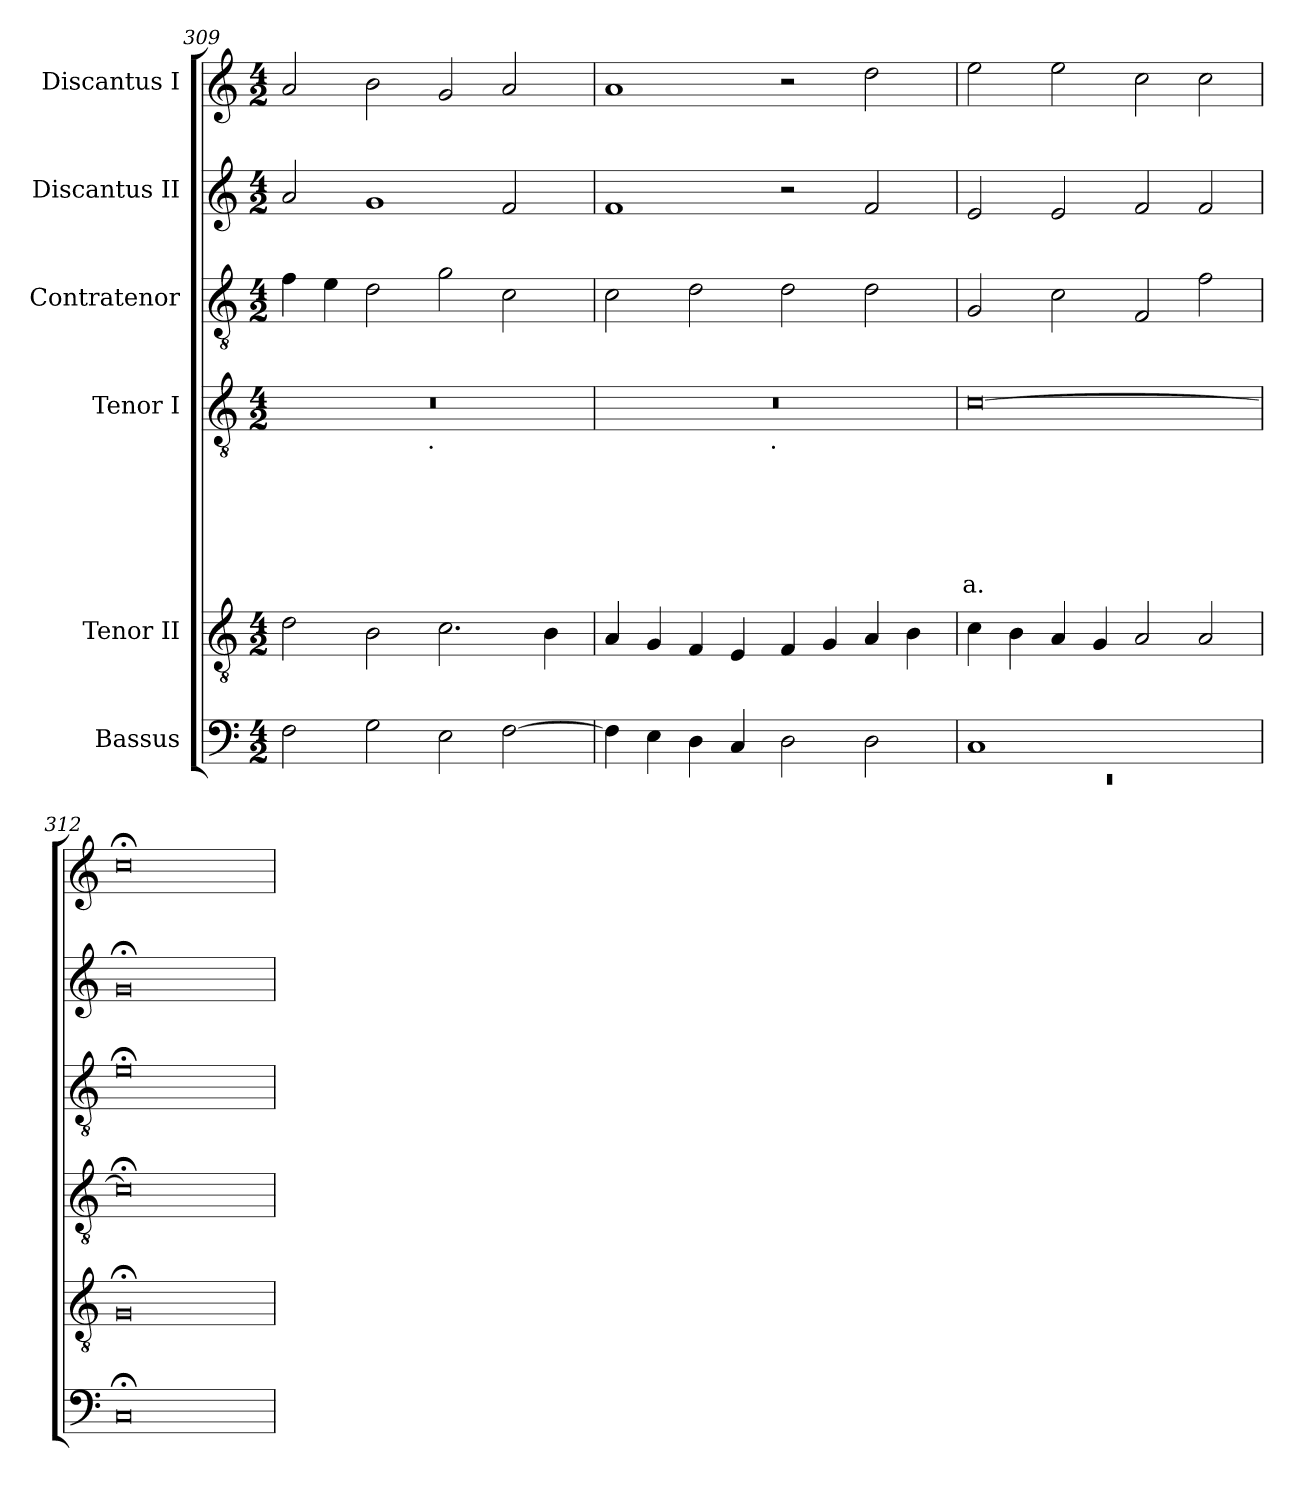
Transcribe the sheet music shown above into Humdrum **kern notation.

**kern	**kern	**kern	**text	**text	**text	**text	**text	**text	**kern	**kern	**kern
*part6	*part5	*part4	*part4	*part4	*part4	*part4	*part4	*part4	*part3	*part2	*part1
*staff6	*staff5	*staff4	*staff4	*staff4	*staff4	*staff4	*staff4	*staff4	*staff3	*staff2	*staff1
*I"Bassus	*I"Tenor II	*I"Tenor I	*	*	*	*	*	*	*I"Contratenor	*I"Discantus II	*I"Discantus I
!!LO:LB:g=z
*clefF4	*clefGv2	*clefGv2	*	*	*	*	*	*	*clefGv2	*clefG2	*clefG2
*k[]	*k[]	*k[]	*	*	*	*	*	*	*k[]	*k[]	*k[]
*C:	*C:	*C:	*	*	*	*	*	*	*C:	*C:	*C:
*M4/2	*M4/2	*M4/2	*	*	*	*	*	*	*M4/2	*M4/2	*M4/2
=309	=309	=309	=309	=309	=309	=309	=309	=309	=309	=309	=309
*	*	*^	*	*	*	*	*	*	*	*	*
2F\	2d\	0r	2ryy	.	.	.	.	.	.	4f\	2a/	2a/
.	.	.	.	.	.	.	.	.	.	4e\	.	.
2G\	2B\	.	4...ryy	.	.	.	.	.	.	2d\	1g	2b\
!	!	!	!LO:TX:b:t=.	!	!	!	!	!	!	!	!	!
.	.	.	1ryy	.	.	.	.	.	.	.	.	.
2E\	2.c\	.	.	.	.	.	.	.	.	2g\	.	2g/
[>2F\	.	.	.	.	.	.	.	.	.	2c\	2f/	2a/
.	4B\	.	.	.	.	.	.	.	.	.	.	.
.	.	.	32ryy	.	.	.	.	.	.	.	.	.
=310	=310	=310	=310	=310	=310	=310	=310	=310	=310	=310	=310	=310
4F\]	4A/	0r	2ryy	.	.	.	.	.	.	2c\	1f	1a
4E\	4G/	.	.	.	.	.	.	.	.	.	.	.
4D\	4F/	.	4...ryy	.	.	.	.	.	.	2d\	.	.
4C/	4E/	.	.	.	.	.	.	.	.	.	.	.
!	!	!	!LO:TX:b:t=.	!	!	!	!	!	!	!	!	!
.	.	.	1ryy	.	.	.	.	.	.	.	.	.
2D\	4F/	.	.	.	.	.	.	.	.	2d\	2r	2r
.	4G/	.	.	.	.	.	.	.	.	.	.	.
2D\	4A/	.	.	.	.	.	.	.	.	2d\	2f/	2dd\
.	4B\	.	.	.	.	.	.	.	.	.	.	.
.	.	.	32ryy	.	.	.	.	.	.	.	.	.
=311	=311	=311	=311	=311	=311	=311	=311	=311	=311	=311	=311	=311
*^	*	*	*	*	*	*	*	*	*	*	*	*
!	!LO:N:vis=1	!	!	!	!	!	!	!	!	!LO:LY:b	!	!	!
*	*	*	*v	*v	*	*	*	*	*	*	*	*	*
1C	0rEE	4c\	[>0c	.	.	.	.	.	a.	2G/	2e/	2ee\
.	.	4B\	.	.	.	.	.	.	.	.	.	.
.	.	4A/	.	.	.	.	.	.	.	2c\	2e/	2ee\
.	.	4G/	.	.	.	.	.	.	.	.	.	.
1ryy	.	2A/	.	.	.	.	.	.	.	2F/	2f/	2cc\
.	.	2A/	.	.	.	.	.	.	.	2f\	2f/	2cc\
*v	*v	*	*	*	*	*	*	*	*	*	*	*
=312	=312	=312	=312	=312	=312	=312	=312	=312	=312	=312	=312
0C;	0G;	0c;<]	.	.	.	.	.	.	0e;<	0g;	0cc;<
=	=	=	=	=	=	=	=	=	=	=	=
*-	*-	*-	*-	*-	*-	*-	*-	*-	*-	*-	*-
